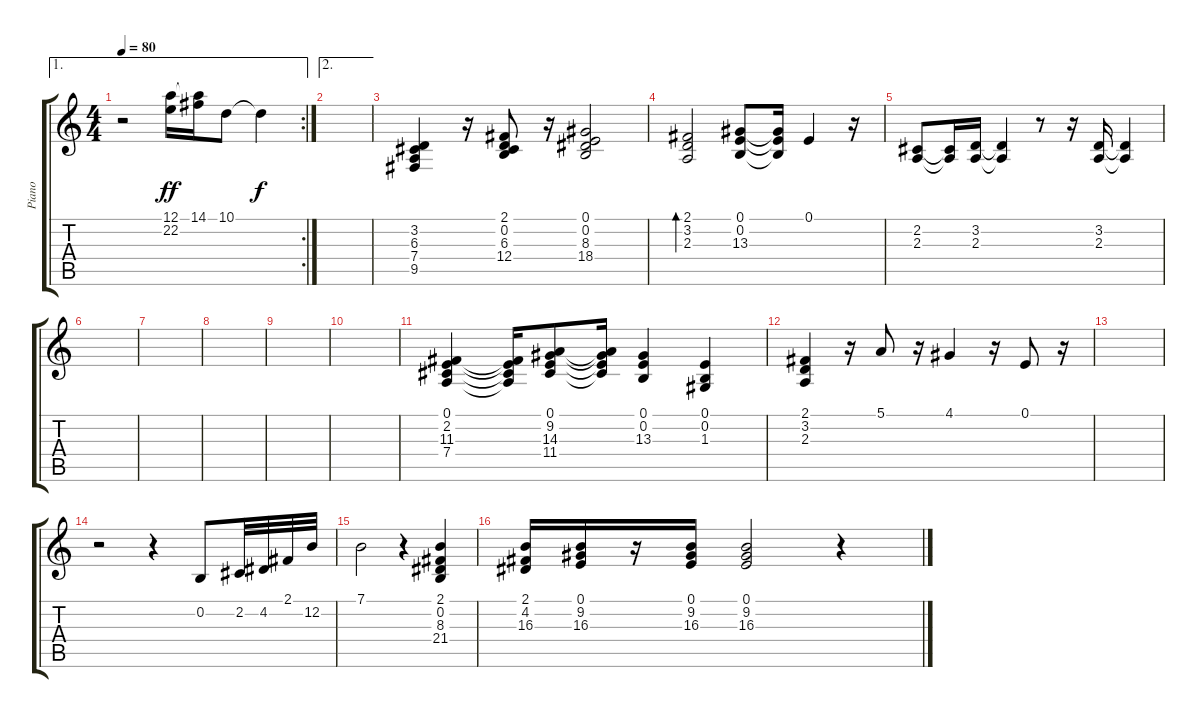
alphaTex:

\track ("Piano" "Piano") {instrument acousticgrandpiano}
\staff {score tabs}
\tuning (E4 B3 G3 D3 A2 E2) {hide}
\ae 1
\rc 2
\ts (4 4)
\tempo 80
\clef g2
\ks c
r.2{dy f} (12.1 22.2).16{dy ff} (14.1 22.2{t}).16 10.1.8 10.1{t}.4{dy f} |
\ae 2
|
(3.2 6.3 7.4 9.5).4 r.16 (2.1 0.2 6.3 12.4).8 r.16 (0.1 0.2 8.3 18.4).2 |
(2.1 3.2 2.3).2{bd 60} (0.1 0.2 13.3).8 (0.1{t} 0.2{t} 13.3{t}).16 0.1.4 r.16 |
(2.2 2.3).8 (2.2{t} 2.3{t}).16 (3.2 2.3).16 (3.2{t} 2.3{t}).4 r.8 r.16 (3.2 2.3).16 (3.2{t} 2.3{t}).4 |
|
|
|
|
|
(0.1 2.2 11.3 7.4).4 (0.1{t} 2.2{t} 11.3{t} 7.4{t}).16 (0.1 9.2 14.3 11.4).8 (0.1{t} 9.2{t} 14.3{t} 11.4{t}).16 (0.1 0.2 13.3).4 (0.1 0.2 1.3).4 |
(2.1 3.2 2.3).4 r.16 5.1.8 r.16 4.1.4 r.16 0.1.8 r.16 |
|
r.2 r.4 0.2.8 2.2.32 4.2.32 2.1.32 12.2.32 |
7.1.2 r.4 (2.1 0.2 8.3 21.4).4 |
(2.1 4.2 16.3).16 (0.1 9.2 16.3).16 r.16 (0.1 9.2 16.3).16 (0.1 9.2 16.3).2 r.4
